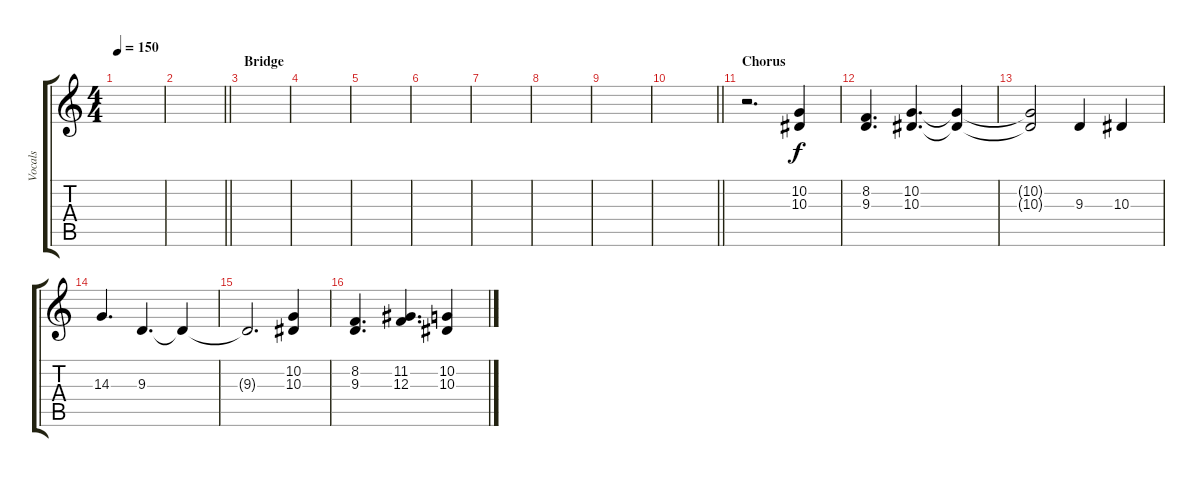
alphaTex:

\track ("Vocals" "Vocals") {instrument voiceoohs}
\staff {score tabs}
\tuning (D4 A3 F3 C3 G2 C2) {hide}
\ts (4 4)
\tempo 150
\clef g2
\ks c
|
\barLineRight lightlight
|
\section ("" "Bridge")
|
|
|
|
|
|
|
\barLineRight lightlight
|
\section ("" "Chorus")
r.2{d} (10.2 10.3).4 |
(8.2 9.3).4{d} (10.2 10.3).4{d} (10.2{t} 10.3{t}).4 |
(10.2{t} 10.3{t}).2 9.3.4 10.3.4 |
14.3.4{d} 9.3.4{d} 9.3{t}.4 |
9.3{t}.2{d} (10.2 10.3).4 |
(8.2 9.3).4{d} (11.2 12.3).4{d} (10.2 10.3).4
